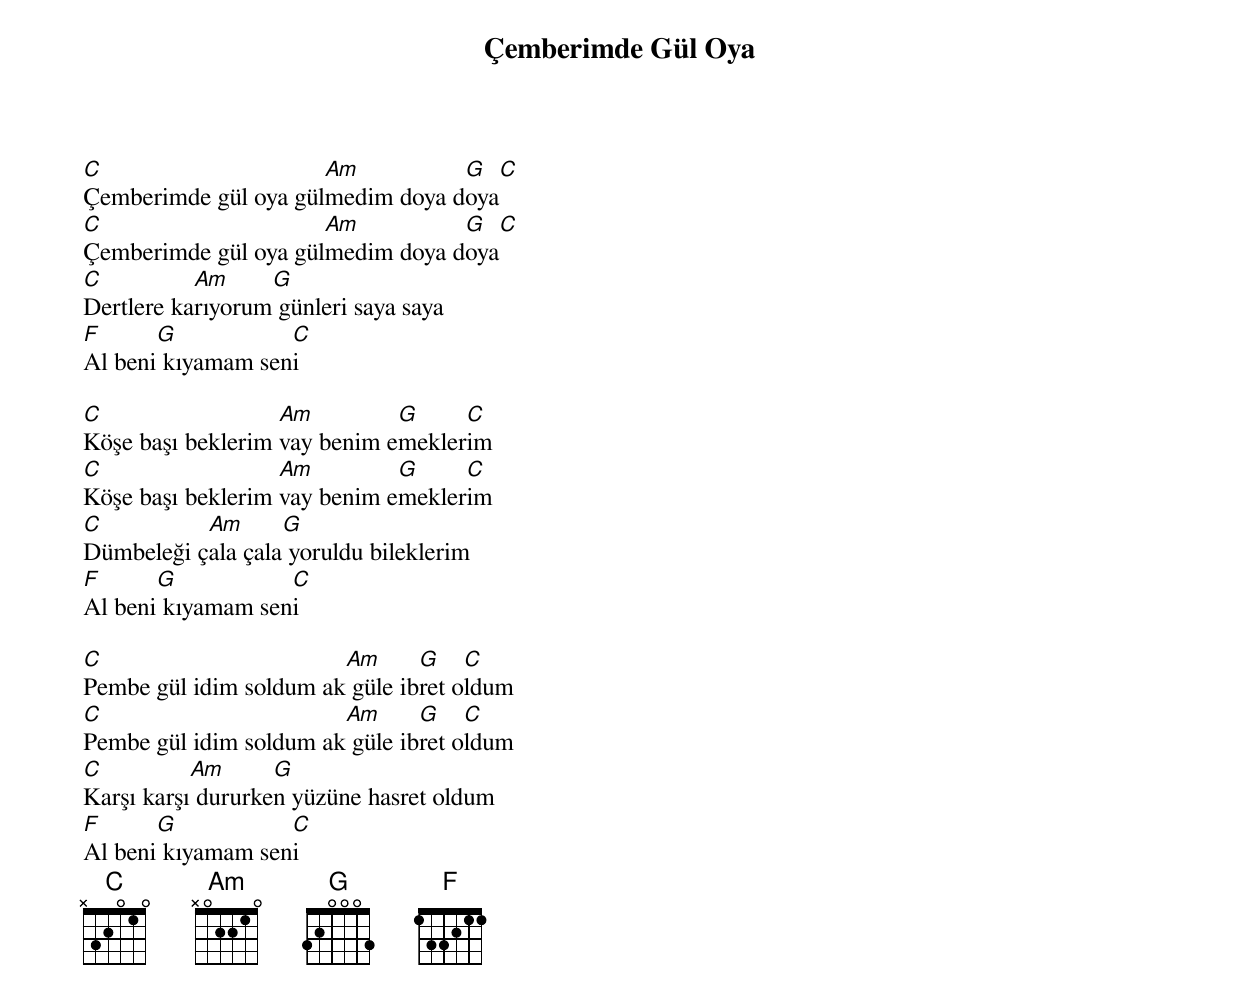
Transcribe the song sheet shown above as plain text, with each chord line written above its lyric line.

{title: Çemberimde Gül Oya}
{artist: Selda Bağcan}

C                     Am          G    C
Çemberimde gül oya gülmedim doya doya
C                     Am          G    C
Çemberimde gül oya gülmedim doya doya
C          Am     G
Dertlere karıyorum günleri saya saya
F      G           C
Al beni kıyamam seni

C                  Am         G     C
Köşe başı beklerim vay benim emeklerim
C                  Am         G     C
Köşe başı beklerim vay benim emeklerim
C          Am      G
Dümbeleği çala çala yoruldu bileklerim
F      G           C
Al beni kıyamam seni

C                       Am      G    C
Pembe gül idim soldum ak güle ibret oldum
C                       Am      G    C
Pembe gül idim soldum ak güle ibret oldum
C          Am      G
Karşı karşı dururken yüzüne hasret oldum
F      G           C
Al beni kıyamam seni
